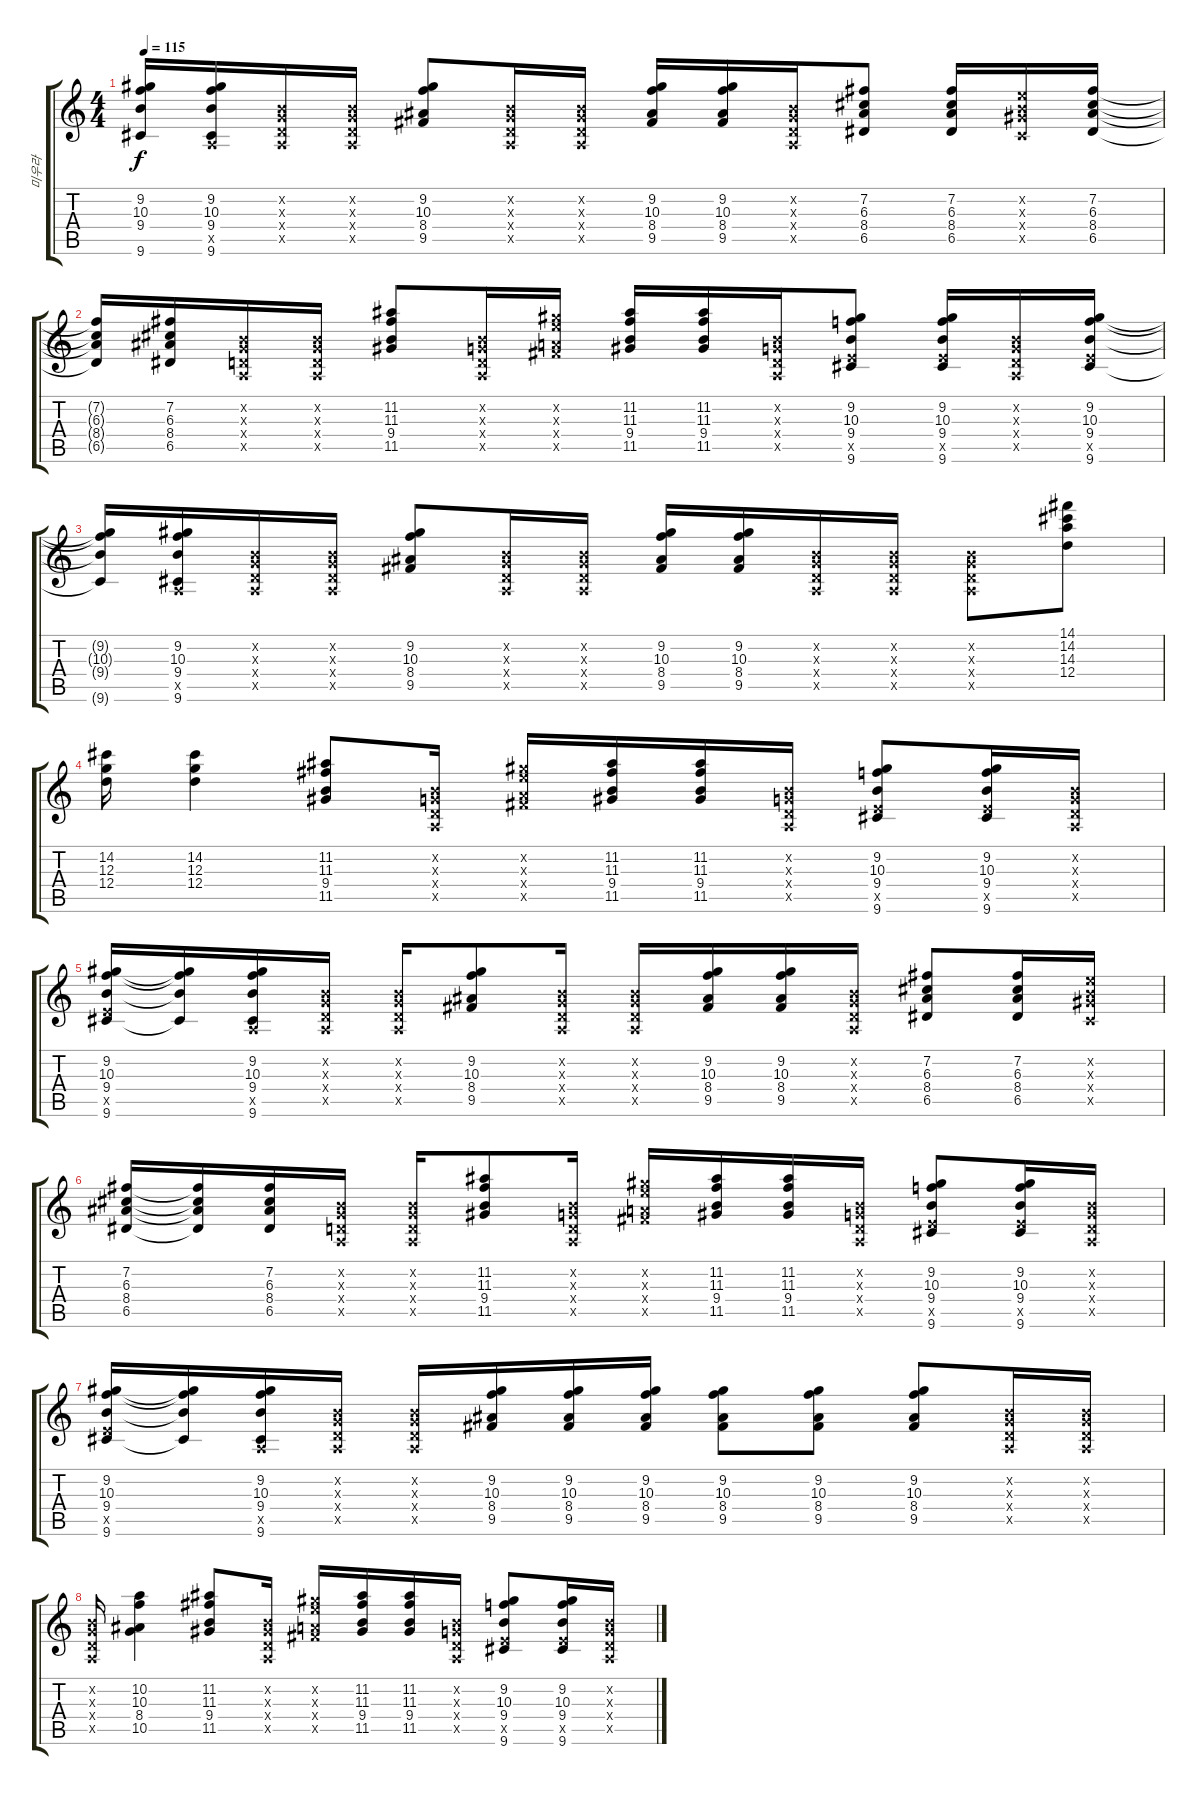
\track ("미우라" "미우라") {instrument acousticguitarsteel}
\staff {score tabs}
\tuning (E4 B3 G3 D3 A2 E2) {hide}
\ts (4 4)
\tempo 115
\clef g2
\ks c
(9.2{t} 10.3{t} 9.4{t} 9.6{t}).16{dy f} (9.2 10.3 9.4 0.5{x} 9.6).16 (0.2{x} 0.3{x} 0.4{x} 0.5{x}).16 (0.2{x} 0.3{x} 0.4{x} 0.5{x}).16 (9.2 10.3 8.4 9.5).8 (0.2{x} 0.3{x} 0.4{x} 0.5{x}).16 (0.2{x} 0.3{x} 0.4{x} 0.5{x}).16 (9.2 10.3 8.4 9.5).16 (9.2 10.3 8.4 9.5).16 (0.2{x} 0.3{x} 0.4{x} 0.5{x}).16 (7.2 6.3 8.4 6.5).8 (7.2 6.3 8.4 6.5).16 (5.2{x} 4.3{x} 6.4{x} 4.5{x}).16 (7.2 6.3 8.4 6.5).16 |
(7.2{t} 6.3{t} 8.4{t} 6.5{t}).16 (7.2 6.3 8.4 6.5).16 (0.2{x} 0.3{x} 0.4{x} 0.5{x}).16 (0.2{x} 0.3{x} 0.4{x} 0.5{x}).16 (11.2 11.3 9.4 11.5).8 (0.2{x} 0.3{x} 0.4{x} 0.5{x}).16 (9.2{x} 9.3{x} 7.4{x} 9.5{x}).16 (11.2 11.3 9.4 11.5).16 (11.2 11.3 9.4 11.5).16 (0.2{x} 0.3{x} 0.4{x} 0.5{x}).16 (9.2 10.3 9.4 7.5{x} 9.6).8 (9.2 10.3 9.4 7.5{x} 9.6).16 (0.2{x} 0.3{x} 0.4{x} 0.5{x}).16 (9.2 10.3 9.4 7.5{x} 9.6).16 |
(9.2{t} 10.3{t} 9.4{t} 9.6{t}).16 (9.2 10.3 9.4 0.5{x} 9.6).16 (0.2{x} 0.3{x} 0.4{x} 0.5{x}).16 (0.2{x} 0.3{x} 0.4{x} 0.5{x}).16 (9.2 10.3 8.4 9.5).8 (0.2{x} 0.3{x} 0.4{x} 0.5{x}).16 (0.2{x} 0.3{x} 0.4{x} 0.5{x}).16 (9.2 10.3 8.4 9.5).16 (9.2 10.3 8.4 9.5).16 (0.2{x} 0.3{x} 0.4{x} 0.5{x}).16 (0.2{x} 0.3{x} 0.4{x} 0.5{x}).16 (0.2{x} 0.3{x} 0.4{x} 0.5{x}).8 (14.1 14.2 14.3 12.4).8 |
(14.2 12.3 12.4).16 (14.2 12.3 12.4).4 (11.2 11.3 9.4 11.5).8 (0.2{x} 0.3{x} 0.4{x} 0.5{x}).16 (9.2{x} 9.3{x} 7.4{x} 9.5{x}).16 (11.2 11.3 9.4 11.5).16 (11.2 11.3 9.4 11.5).16 (0.2{x} 0.3{x} 0.4{x} 0.5{x}).16 (9.2 10.3 9.4 7.5{x} 9.6).8 (9.2 10.3 9.4 7.5{x} 9.6).16 (0.2{x} 0.3{x} 0.4{x} 0.5{x}).16 |
(9.2 10.3 9.4 7.5{x} 9.6).16 (9.2{t} 10.3{t} 9.4{t} 9.6{t}).16 (9.2 10.3 9.4 0.5{x} 9.6).16 (0.2{x} 0.3{x} 0.4{x} 0.5{x}).16 (0.2{x} 0.3{x} 0.4{x} 0.5{x}).16 (9.2 10.3 8.4 9.5).8 (0.2{x} 0.3{x} 0.4{x} 0.5{x}).16 (0.2{x} 0.3{x} 0.4{x} 0.5{x}).16 (9.2 10.3 8.4 9.5).16 (9.2 10.3 8.4 9.5).16 (0.2{x} 0.3{x} 0.4{x} 0.5{x}).16 (7.2 6.3 8.4 6.5).8 (7.2 6.3 8.4 6.5).16 (5.2{x} 4.3{x} 6.4{x} 4.5{x}).16 |
(7.2 6.3 8.4 6.5).16 (7.2{t} 6.3{t} 8.4{t} 6.5{t}).16 (7.2 6.3 8.4 6.5).16 (0.2{x} 0.3{x} 0.4{x} 0.5{x}).16 (0.2{x} 0.3{x} 0.4{x} 0.5{x}).16 (11.2 11.3 9.4 11.5).8 (0.2{x} 0.3{x} 0.4{x} 0.5{x}).16 (9.2{x} 9.3{x} 7.4{x} 9.5{x}).16 (11.2 11.3 9.4 11.5).16 (11.2 11.3 9.4 11.5).16 (0.2{x} 0.3{x} 0.4{x} 0.5{x}).16 (9.2 10.3 9.4 7.5{x} 9.6).8 (9.2 10.3 9.4 7.5{x} 9.6).16 (0.2{x} 0.3{x} 0.4{x} 0.5{x}).16 |
(9.2 10.3 9.4 7.5{x} 9.6).16 (9.2{t} 10.3{t} 9.4{t} 9.6{t}).16 (9.2 10.3 9.4 0.5{x} 9.6).16 (0.2{x} 0.3{x} 0.4{x} 0.5{x}).16 (0.2{x} 0.3{x} 0.4{x} 0.5{x}).16 (9.2 10.3 8.4 9.5).16 (9.2 10.3 8.4 9.5).16 (9.2 10.3 8.4 9.5).16 (9.2 10.3 8.4 9.5).8 (9.2 10.3 8.4 9.5).8 (9.2 10.3 8.4 9.5).8 (0.2{x} 0.3{x} 0.4{x} 0.5{x}).16 (0.2{x} 0.3{x} 0.4{x} 0.5{x}).16 |
(0.2{x} 0.3{x} 0.4{x} 0.5{x}).16 (10.2 10.3 8.4 10.5).4 (11.2 11.3 9.4 11.5).8 (0.2{x} 1.3{x} 0.4{x} 0.5{x}).16 (9.2{x} 9.3{x} 7.4{x} 9.5{x}).16 (11.2 11.3 9.4 11.5).16 (11.2 11.3 9.4 11.5).16 (0.2{x} 0.3{x} 0.4{x} 0.5{x}).16 (9.2 10.3 9.4 7.5{x} 9.6).8 (9.2 10.3 9.4 7.5{x} 9.6).16 (0.2{x} 0.3{x} 0.4{x} 0.5{x}).16
